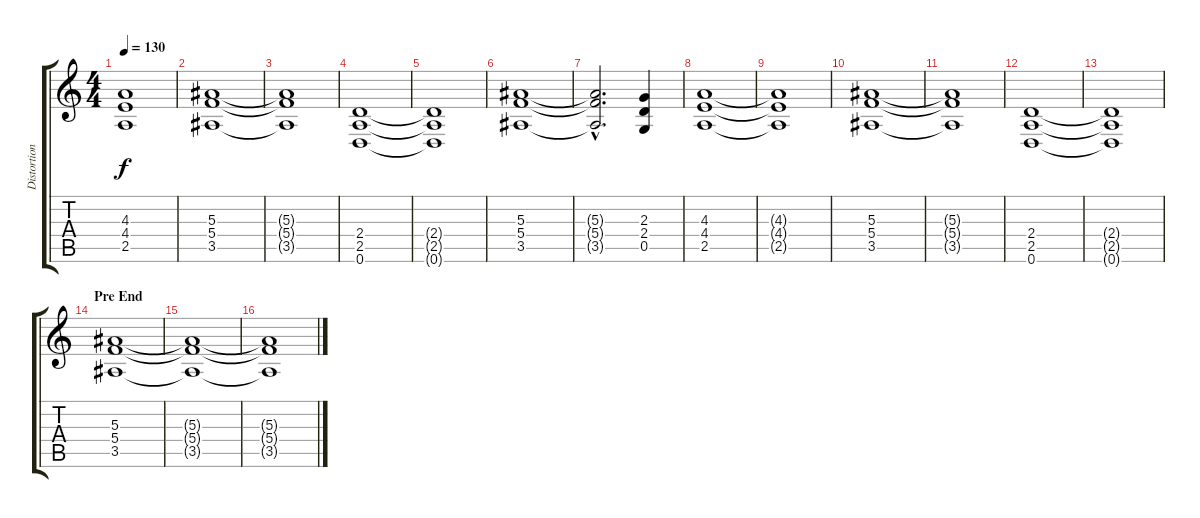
\track ("Distortion Guitar" "Distortion") {instrument distortionguitar}
\staff {score tabs}
\tuning (D4 A3 F3 C3 G2 D2) {hide}
\ts (4 4)
\tempo 130
\clef g2
\ks c
(4.3{t} 4.4{t} 2.5{t}).1{dy f} |
(5.3 5.4 3.5).1 |
(5.3{t} 5.4{t} 3.5{t}).1 |
(2.4 2.5 0.6).1 |
(2.4{t} 2.5{t} 0.6{t}).1 |
(5.3 5.4 3.5).1 |
(5.3{hac t} 5.4{hac t} 3.5{hac t}).2{d} (2.3 2.4 0.5).4 |
(4.3 4.4 2.5).1 |
(4.3{t} 4.4{t} 2.5{t}).1 |
(5.3 5.4 3.5).1 |
(5.3{t} 5.4{t} 3.5{t}).1 |
(2.4 2.5 0.6).1 |
(2.4{t} 2.5{t} 0.6{t}).1 |
\section ("" "Pre End")
(5.3 5.4 3.5).1 |
(5.3{t} 5.4{t} 3.5{t}).1 |
(5.3{t} 5.4{t} 3.5{t}).1
